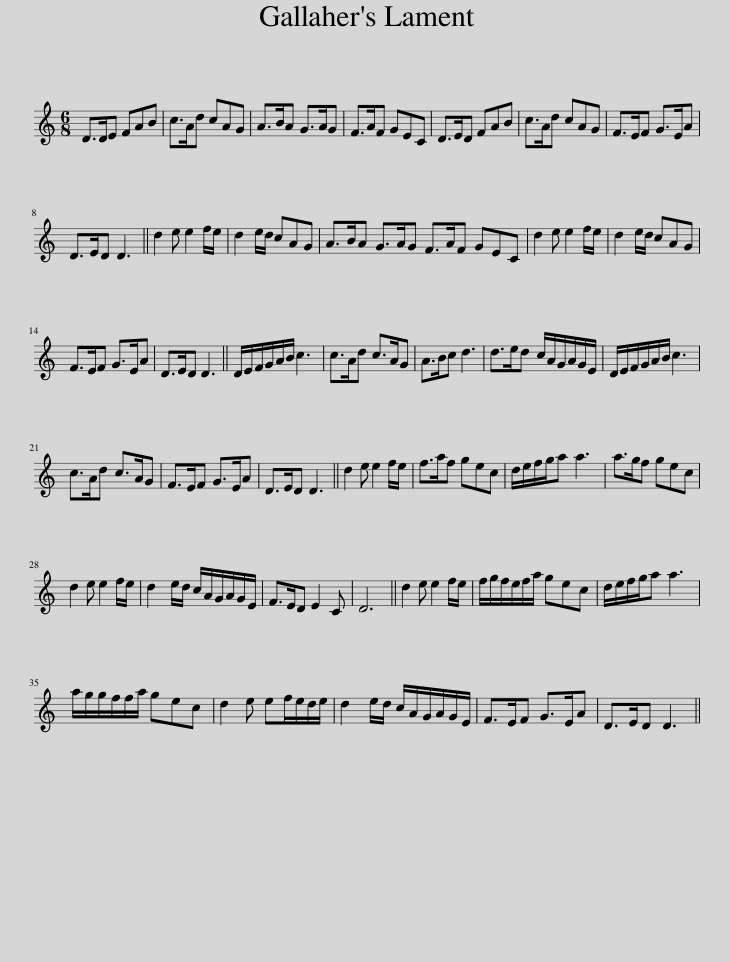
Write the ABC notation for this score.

X:1
L:1/8
M:6/8
I:linebreak $
K:C
V:1 treble
V:1
 D>DE FAB | c>Ad cAG | A>BA G>AG | F>AF GEC | D>ED FAB | %5
 c>Ad cAG | F>EF G>EA |$ D>ED D3 || d2 e e2 f/e/ | d2 e/d/ cAG | %10
 A>BA G>AG F>AF GEC | d2 e e2 f/e/ | d2 e/d/ cAG |$ F>EF G>EA | D>ED D3 || %15
 D/E/F/G/A/B/ c3 | c>Ad c>AG | A>Bc d3 | d>ed c/A/G/A/G/E/ | D/E/F/G/A/B/ c3 |$ %20
 c>Ad c>AG | F>EF G>EA | D>ED D3 || d2 e e2 f/e/ | f>af gec | %25
 d/e/f/g/a a3 | a>gf gec |$ d2 e e2 f/e/ | d2 e/d/ c/A/G/A/G/E/ | F>ED E2 C | %30
 D6 || d2 e e2 f/e/ | f/g/f/e/f/a/ gec | d/e/f/g/a a3 |$ a/g/g/f/f/a/ gec | %35
 d2 e ef/e/d/e/ | d2 e/d/ c/A/G/A/G/E/ | F>EF G>EA | D>ED D3 || %39
